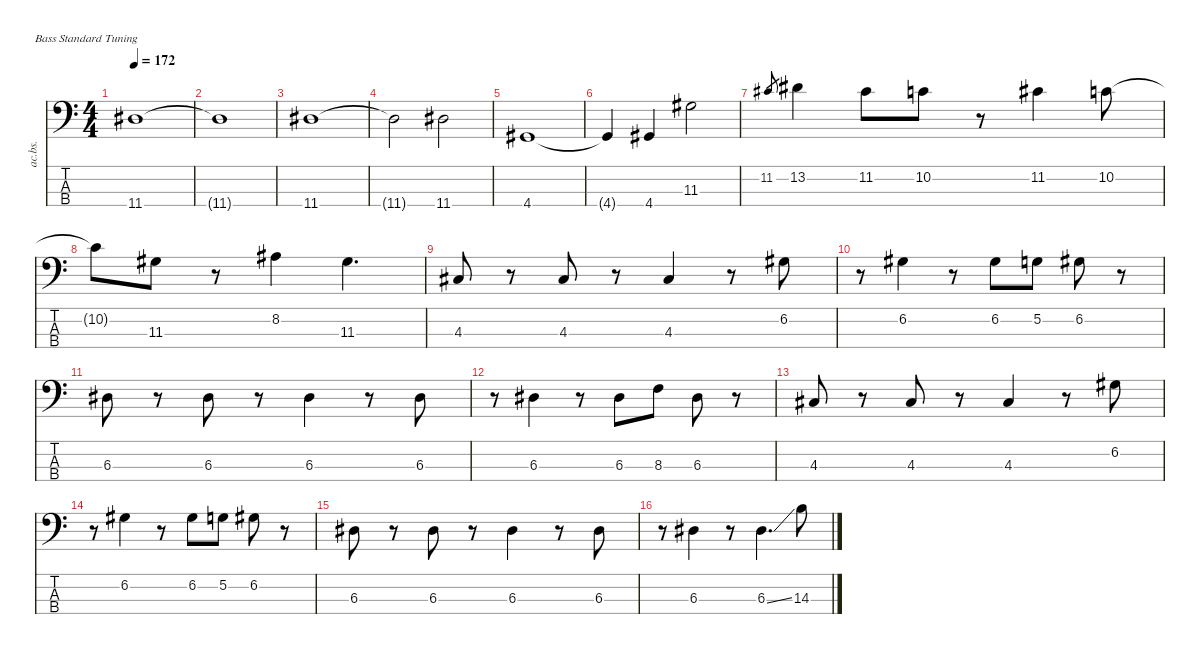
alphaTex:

\defaultSystemsLayout 4
\hideDynamics
\bracketExtendMode nobrackets
\otherSystemsTrackNameOrientation horizontal
\track ("Bass" "ac.bs.") {instrument acousticbass}
\staff {score tabs}
\tuning (G2 D2 A1 E1)
\ts (4 4)
\tempo 172
\clef f4
\ks c
11.4.1{dy mf instrument acousticbass} |
11.4{t}.1 |
11.4.1 |
11.4{t}.2 11.4.2 |
4.4.1 |
4.4{t}.4 4.4.4 11.3.2 |
11.2.8{gr} 13.2.4 11.2.8 10.2.8 r.8 11.2.4 10.2.8 |
10.2{t}.8 11.3.8 r.8 8.2.4 11.3.4{d} |
4.3.8 r.8 4.3.8 r.8 4.3.4 r.8 6.2.8 |
r.8 6.2.4 r.8 6.2.8 5.2.8 6.2.8 r.8 |
6.3.8 r.8 6.3.8 r.8 6.3.4 r.8 6.3.8 |
r.8 6.3.4 r.8 6.3.8 8.3.8 6.3.8 r.8 |
4.3.8 r.8 4.3.8 r.8 4.3.4 r.8 6.2.8 |
r.8 6.2.4 r.8 6.2.8 5.2.8 6.2.8 r.8 |
6.3.8 r.8 6.3.8 r.8 6.3.4 r.8 6.3.8 |
r.8 6.3.4 r.8 6.3{ss}.4{d} 14.3.8
